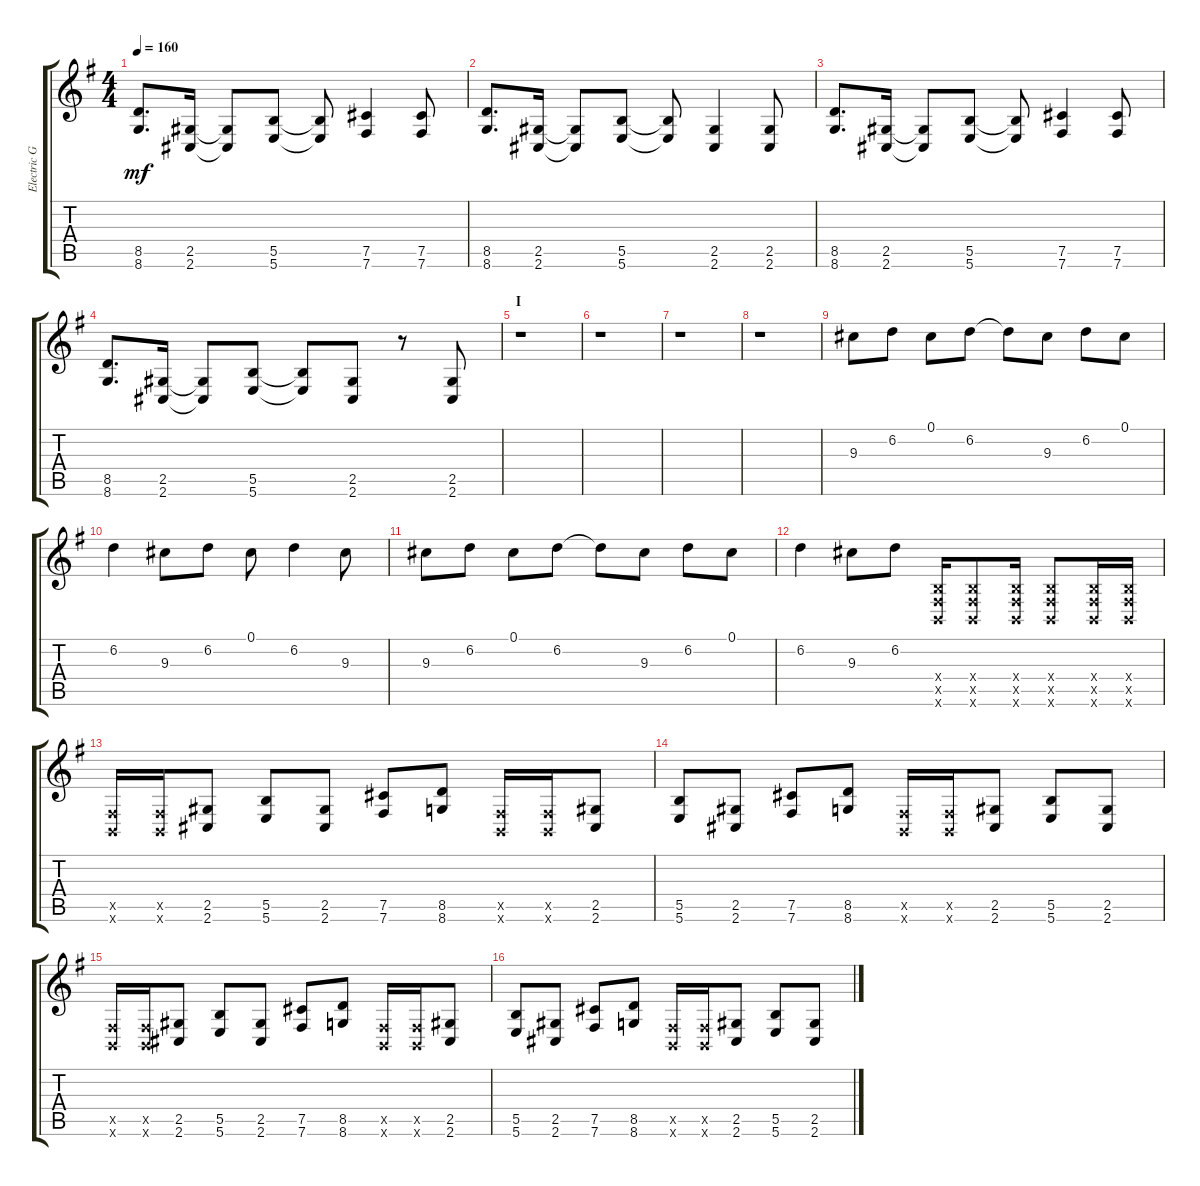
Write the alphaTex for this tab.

\track ("Electric Guitar II <麗>" "Electric G") {instrument distortionguitar}
\staff {score tabs}
\tuning (Db4 Ab3 E3 B2 Gb2 B1) {hide}
\ts (4 4)
\tempo 160
\clef g2
\ks g
(8.5 8.6).8{d dy mf} (2.5 2.6).16 (2.5{t} 2.6{t}).8 (5.5 5.6).8 (5.5{t} 5.6{t}).8 (7.5 7.6).4 (7.5 7.6).8 |
(8.5 8.6).8{d} (2.5 2.6).16 (2.5{t} 2.6{t}).8 (5.5 5.6).8 (5.5{t} 5.6{t}).8 (2.5 2.6).4 (2.5 2.6).8 |
(8.5 8.6).8{d} (2.5 2.6).16 (2.5{t} 2.6{t}).8 (5.5 5.6).8 (5.5{t} 5.6{t}).8 (7.5 7.6).4 (7.5 7.6).8 |
(8.5 8.6).8{d} (2.5 2.6).16 (2.5{t} 2.6{t}).8 (5.5 5.6).8 (5.5{t} 5.6{t}).8 (2.5 2.6).8 r.8 (2.5 2.6).8 |
\section ("" "I")
r.1 |
r.1 |
r.1 |
r.1 |
9.3.8 6.2.8 0.1.8 6.2.8 6.2{t}.8 9.3.8 6.2.8 0.1.8 |
6.2.4 9.3.8 6.2.8 0.1.8 6.2.4 9.3.8 |
9.3.8 6.2.8 0.1.8 6.2.8 6.2{t}.8 9.3.8 6.2.8 0.1.8 |
6.2.4 9.3.8 6.2.8 (0.4{x} 0.5{x} 0.6{x}).16 (0.4{x} 0.5{x} 0.6{x}).8 (0.4{x} 0.5{x} 0.6{x}).16 (0.4{x} 0.5{x} 0.6{x}).8 (0.4{x} 0.5{x} 0.6{x}).16 (0.4{x} 0.5{x} 0.6{x}).16 |
\section ("" "")
(0.5{x} 0.6{x}).16 (0.5{x} 0.6{x}).16 (2.5 2.6).8 (5.5 5.6).8 (2.5 2.6).8 (7.5 7.6).8 (8.5 8.6).8 (0.5{x} 0.6{x}).16 (0.5{x} 0.6{x}).16 (2.5 2.6).8 |
(5.5 5.6).8 (2.5 2.6).8 (7.5 7.6).8 (8.5 8.6).8 (0.5{x} 0.6{x}).16 (0.5{x} 0.6{x}).16 (2.5 2.6).8 (5.5 5.6).8 (2.5 2.6).8 |
(0.5{x} 0.6{x}).16 (0.5{x} 0.6{x}).16 (2.5 2.6).8 (5.5 5.6).8 (2.5 2.6).8 (7.5 7.6).8 (8.5 8.6).8 (0.5{x} 0.6{x}).16 (0.5{x} 0.6{x}).16 (2.5 2.6).8 |
(5.5 5.6).8 (2.5 2.6).8 (7.5 7.6).8 (8.5 8.6).8 (0.5{x} 0.6{x}).16 (0.5{x} 0.6{x}).16 (2.5 2.6).8 (5.5 5.6).8 (2.5 2.6).8
